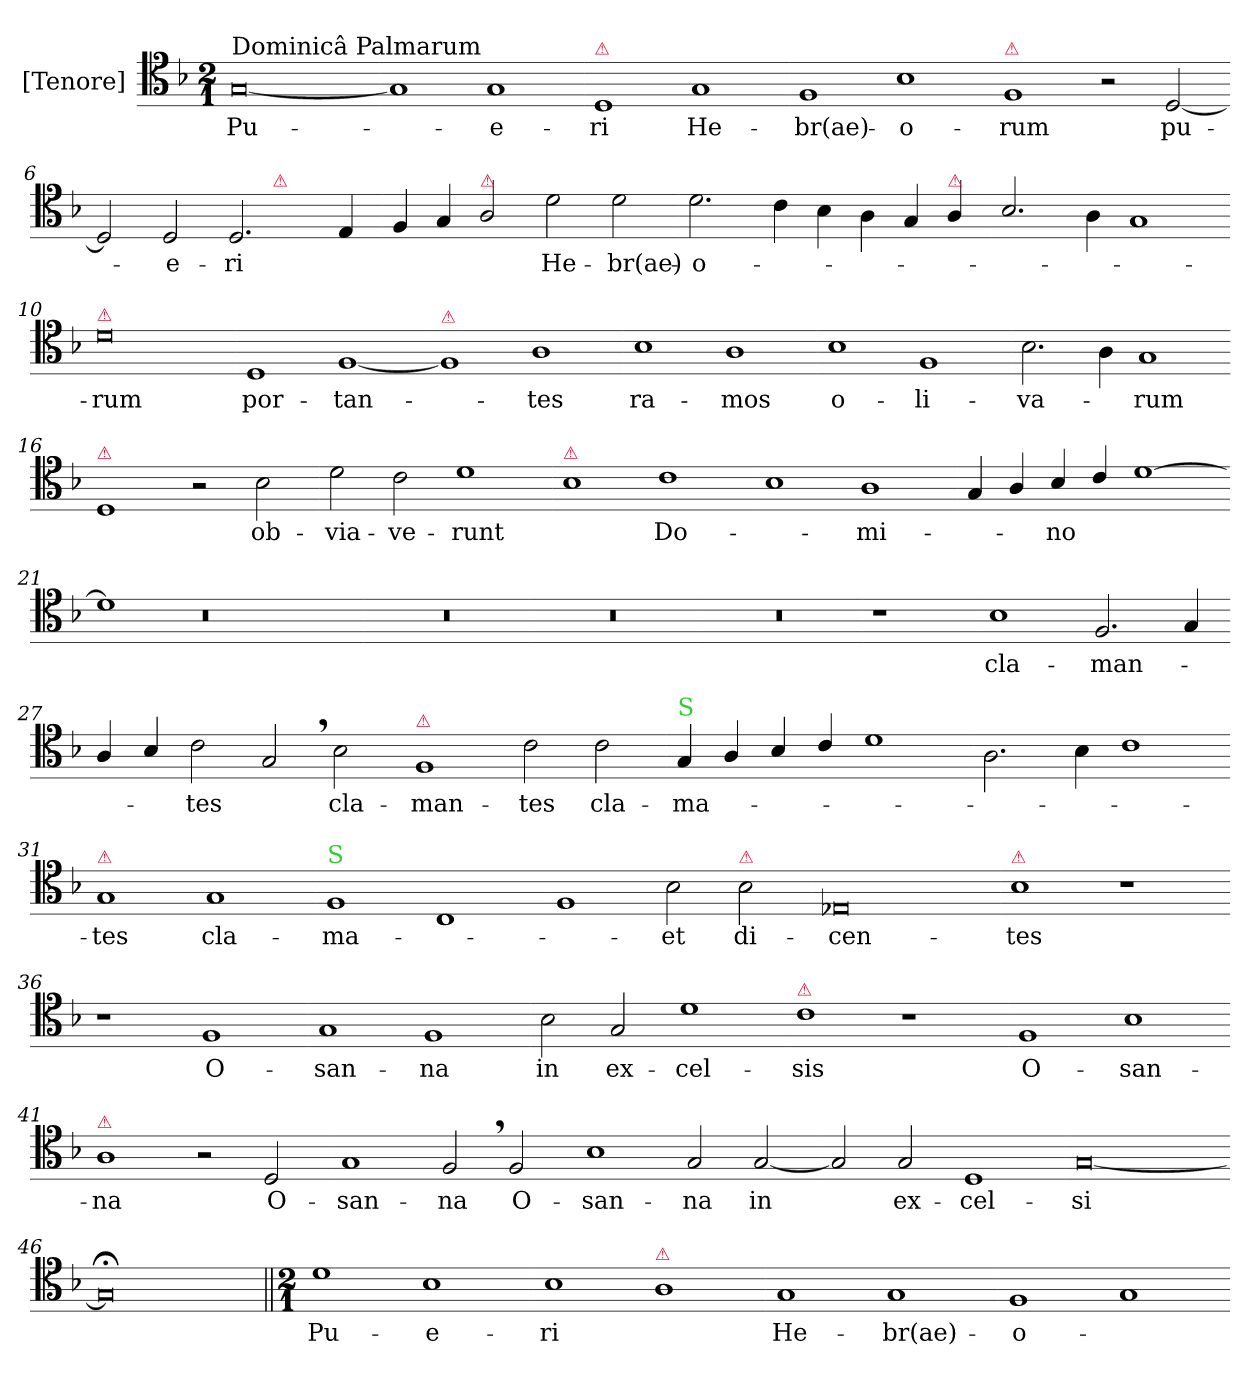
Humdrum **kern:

**kern	**text
*part1	*part1
*staff1	*staff1
*I"[Tenore]	*
*I'T	*
*clefC4	*
*k[b-]	*
*M2/1	*
=1	=1
!LO:TX:a:t=Dominicâ Palmarum	!
[0G/	Pu-
=2-	=2-
1G/]	.
1G/	-e-
=3-	=3-
!LO:TX:a:color=crimson:t=⚠	!
1D/	-ri
1G/	He-
=4-	=4-
1F/	-br(ae)-
1B-\	-o-
=5-	=5-
!LO:TX:a:color=crimson:t=⚠	!
1F/	-rum
2r	.
[2D/	pu-
=6-	=6-
*^	*
2D/]	1ryy	.
2D/	.	-e-
2.D/	4ryy	-ri
!	!LO:TX:a:color=crimson:t=⚠	!
.	2.ryy	.
4E/	.	.
*v	*v	*
=7-	=7-
4F/	.
4G/	.
!LO:TX:a:color=crimson:t=⚠	!
2A/	.
2d\	He-
2d\	-br(ae)-
=8-	=8-
2.d\	-o-
4c\	.
4B-\	.
4A\	.
4G/	.
!LO:TX:a:color=crimson:t=⚠	!
4A/	.
=9-	=9-
2.B-/	.
4A\	.
1G/	.
=10-	=10-
!LO:TX:a:color=crimson:t=⚠	!
0d\	-rum
=11-	=11-
1D/	por-
[1F/	-tan-
=12-	=12-
!LO:TX:a:color=crimson:t=⚠	!
1F/]	.
1A\	-tes
=13-	=13-
1B-\	ra-
1A\	-mos
=14-	=14-
1B-\	o-
1F/	-li-
=15-	=15-
2.B-\	-va-
4A\	.
1G/	-rum
=16-	=16-
!LO:TX:a:color=crimson:t=⚠	!
1D/	.
2r	.
2B-\	ob-
=17-	=17-
2d\	-via-
2c\	-ve-
1d\	-runt
=18-	=18-
!LO:TX:a:color=crimson:t=⚠	!
1B-\	.
1c\	Do-
=19-	=19-
1B-\	.
1A\	-mi-
=20-	=20-
4G/	.
4A/	.
4B-/	-no
4c/	.
[1d\	.
=21-	=21-
1d\]	.
0r	.
=22-	=22-
0r	.
=23-	=23-
0r	.
=24-	=24-
0r	.
=25-	=25-
1r	.
=26-	=26-
1B-\	cla-
2.F/	-man-
4G/	.
=27-	=27-
4A/	.
4B-/	.
2c\	-tes
2G,/	.
2B-\	cla-
=28-	=28-
!LO:TX:a:color=crimson:t=⚠	!
1F/	-man-
2c\	-tes
2c\	cla-
=29-	=29-
!LO:TX:a:color=limegreen:t=S	!
4G/	-ma-
4A/	.
4B-/	.
4c/	.
1d\	.
=30-	=30-
2.A\	.
4B-\	.
1c\	.
=31-	=31-
!LO:TX:a:color=crimson:t=⚠	!
1G/	-tes
!	!LO:LY:i
1G/	cla-
=32-	=32-
!LO:TX:a:color=limegreen:t=S	!
!	!LO:LY:i
1F/	-ma-
1C/	.
=33-	=33-
1F/	.
2B-\	et
!LO:TX:a:color=crimson:t=⚠	!
2B-\	di-
=34-	=34-
0E-X/	-cen-
=35-	=35-
!LO:TX:a:color=crimson:t=⚠	!
1B-\	-tes
1r	.
=36-	=36-
1r	.
1F/	O-
=37-	=37-
1G/	-san-
1F/	-na
=38-	=38-
2B-\	in
2G/	ex-
1d\	-cel-
=39-	=39-
!LO:TX:a:color=crimson:t=⚠	!
1c\	-sis
1r	.
=40-	=40-
1F/	O-
1B-\	-san-
=41-	=41-
!LO:TX:a:color=crimson:t=⚠	!
1A\	-na
2r	.
!	!LO:LY:i
2D/	O-
=42-	=42-
!	!LO:LY:i
1G/	-san-
!	!LO:LY:i
2F,/	-na
2F/	O-
=43-	=43-
1B-\	-san-
2G/	-na
[2G/	in
=44-	=44-
2G/]	.
2G/	ex-
1D/	-cel-
=45-	=45-
[0G/	-si
=46-	=46-
0G;</]	.
=47||	=47||
*M2/1	*
1d\	Pu-
1B-\	-e-
=48-	=48-
1B-\	-ri
!LO:TX:a:color=crimson:t=⚠	!
1A\	.
=49-	=49-
1G/	He-
1G/	-br(ae)-
=50-	=50-
1F/	-o-
1G/	.
=-	=-
*-	*-
